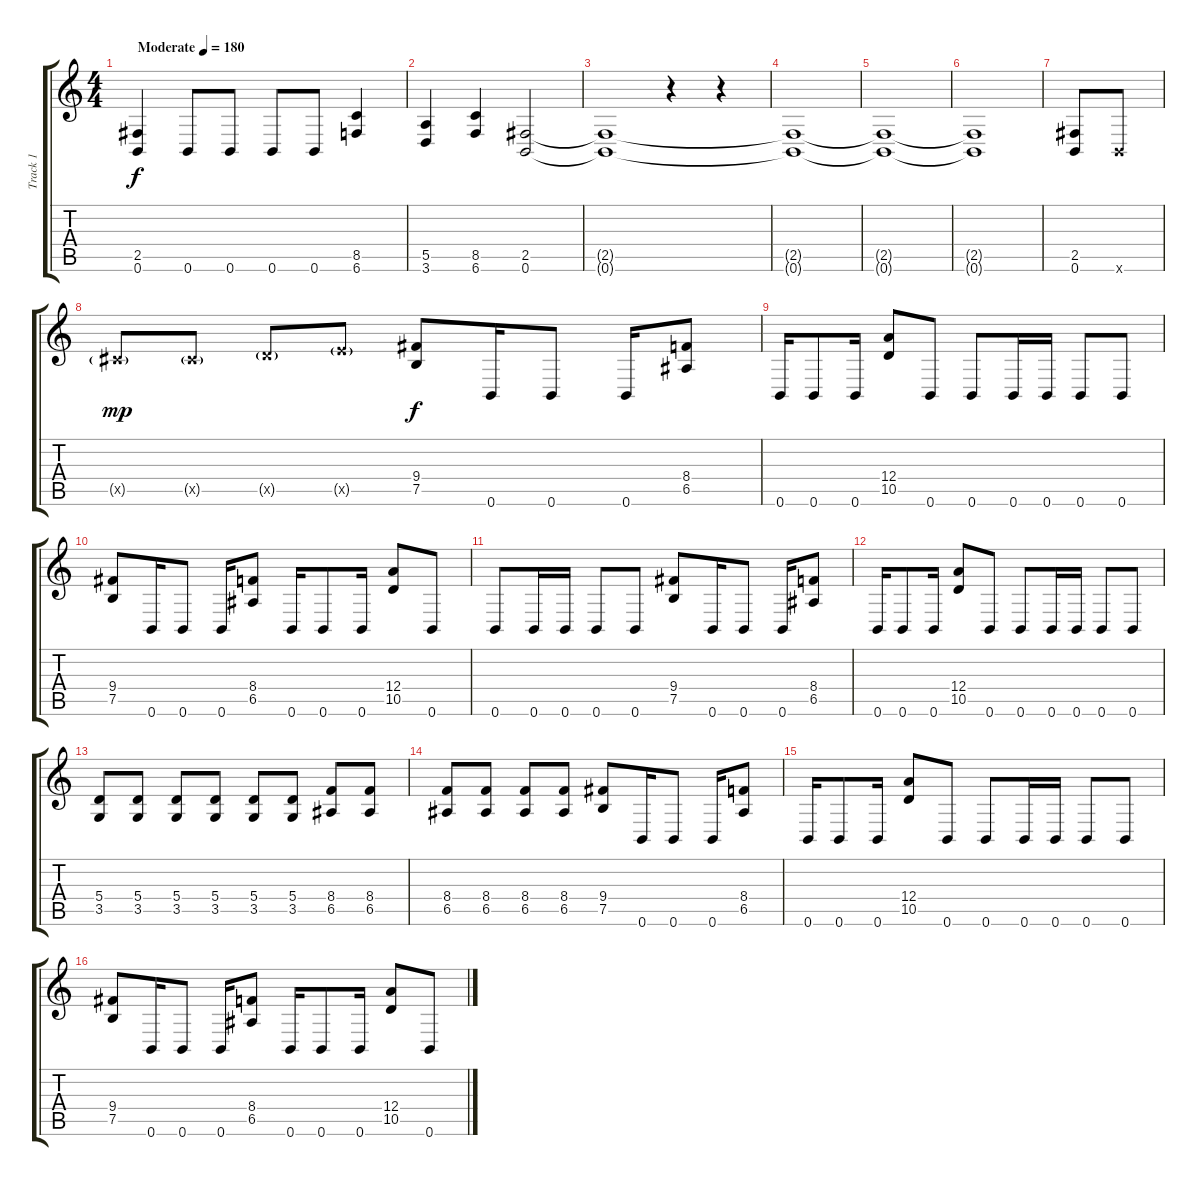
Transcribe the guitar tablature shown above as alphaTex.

\track ("Track 1" "Track 1") {instrument distortionguitar}
\staff {score tabs}
\tuning (B3 Gb3 D3 A2 E2 B1) {hide}
\ts (4 4)
\tempo (180 "Moderate")
\clef g2
\ks c
(2.5 0.6).4{dy f instrument distortionguitar} 0.6.8 0.6.8 0.6.8 0.6.8 (8.5 6.6).4 |
(5.5 3.6).4 (8.5 6.6).4 (2.5 0.6).2 |
(2.5{t} 0.6{t}).1 r.4 r.4 |
(2.5{t} 0.6{t}).1 |
(2.5{t} 0.6{t}).1 |
(2.5{t} 0.6{t}).1 |
(2.5 0.6).8 0.6{x}.8 |
9.5{g x}.8{dy mp} 9.5{g x}.8 10.5{g x}.8 12.5{g x}.8 (9.4 7.5).8{dy f} 0.6.16 0.6.8 0.6.16 (8.4 6.5).8 |
0.6.16 0.6.8 0.6.16 (12.4 10.5).8 0.6.8 0.6.8 0.6.16 0.6.16 0.6.8 0.6.8 |
(9.4 7.5).8 0.6.16 0.6.8 0.6.16 (8.4 6.5).8 0.6.16 0.6.8 0.6.16 (12.4 10.5).8 0.6.8 |
0.6.8 0.6.16 0.6.16 0.6.8 0.6.8 (9.4 7.5).8 0.6.16 0.6.8 0.6.16 (8.4 6.5).8 |
0.6.16 0.6.8 0.6.16 (12.4 10.5).8 0.6.8 0.6.8 0.6.16 0.6.16 0.6.8 0.6.8 |
(5.4 3.5).8 (5.4 3.5).8 (5.4 3.5).8 (5.4 3.5).8 (5.4 3.5).8 (5.4 3.5).8 (8.4 6.5).8 (8.4 6.5).8 |
(8.4 6.5).8 (8.4 6.5).8 (8.4 6.5).8 (8.4 6.5).8 (9.4 7.5).8 0.6.16 0.6.8 0.6.16 (8.4 6.5).8 |
0.6.16 0.6.8 0.6.16 (12.4 10.5).8 0.6.8 0.6.8 0.6.16 0.6.16 0.6.8 0.6.8 |
(9.4 7.5).8 0.6.16 0.6.8 0.6.16 (8.4 6.5).8 0.6.16 0.6.8 0.6.16 (12.4 10.5).8 0.6.8
